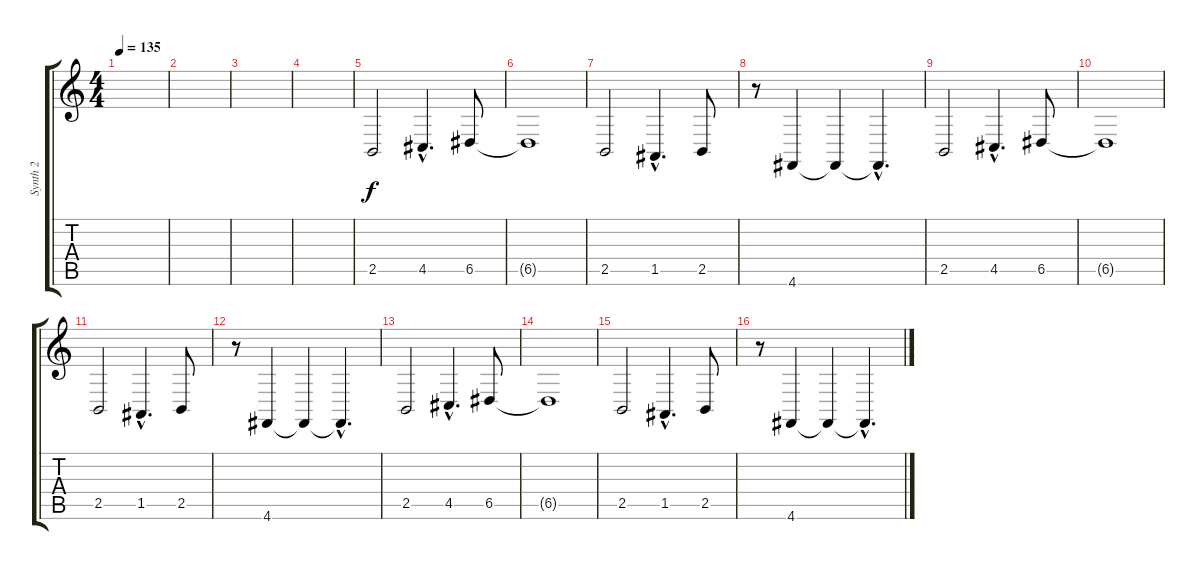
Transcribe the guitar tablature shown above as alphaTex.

\track ("Synth 2" "Synth 2") {instrument lead2sawtooth}
\staff {score tabs}
\tuning (E4 B3 G3 D3 A2 D2) {hide}
\ts (4 4)
\tempo 135
\clef g2
\ks c
|
|
|
|
2.5.2 4.5{hac}.4{d} 6.5.8 |
6.5{t}.1 |
2.5.2 1.5{hac}.4{d} 2.5.8 |
r.8 4.6.4 4.6{t}.4 4.6{hac t}.4{d} |
2.5.2 4.5{hac}.4{d} 6.5.8 |
6.5{t}.1 |
2.5.2 1.5{hac}.4{d} 2.5.8 |
r.8 4.6.4 4.6{t}.4 4.6{hac t}.4{d} |
2.5.2 4.5{hac}.4{d} 6.5.8 |
6.5{t}.1 |
2.5.2 1.5{hac}.4{d} 2.5.8 |
r.8 4.6.4 4.6{t}.4 4.6{hac t}.4{d}
